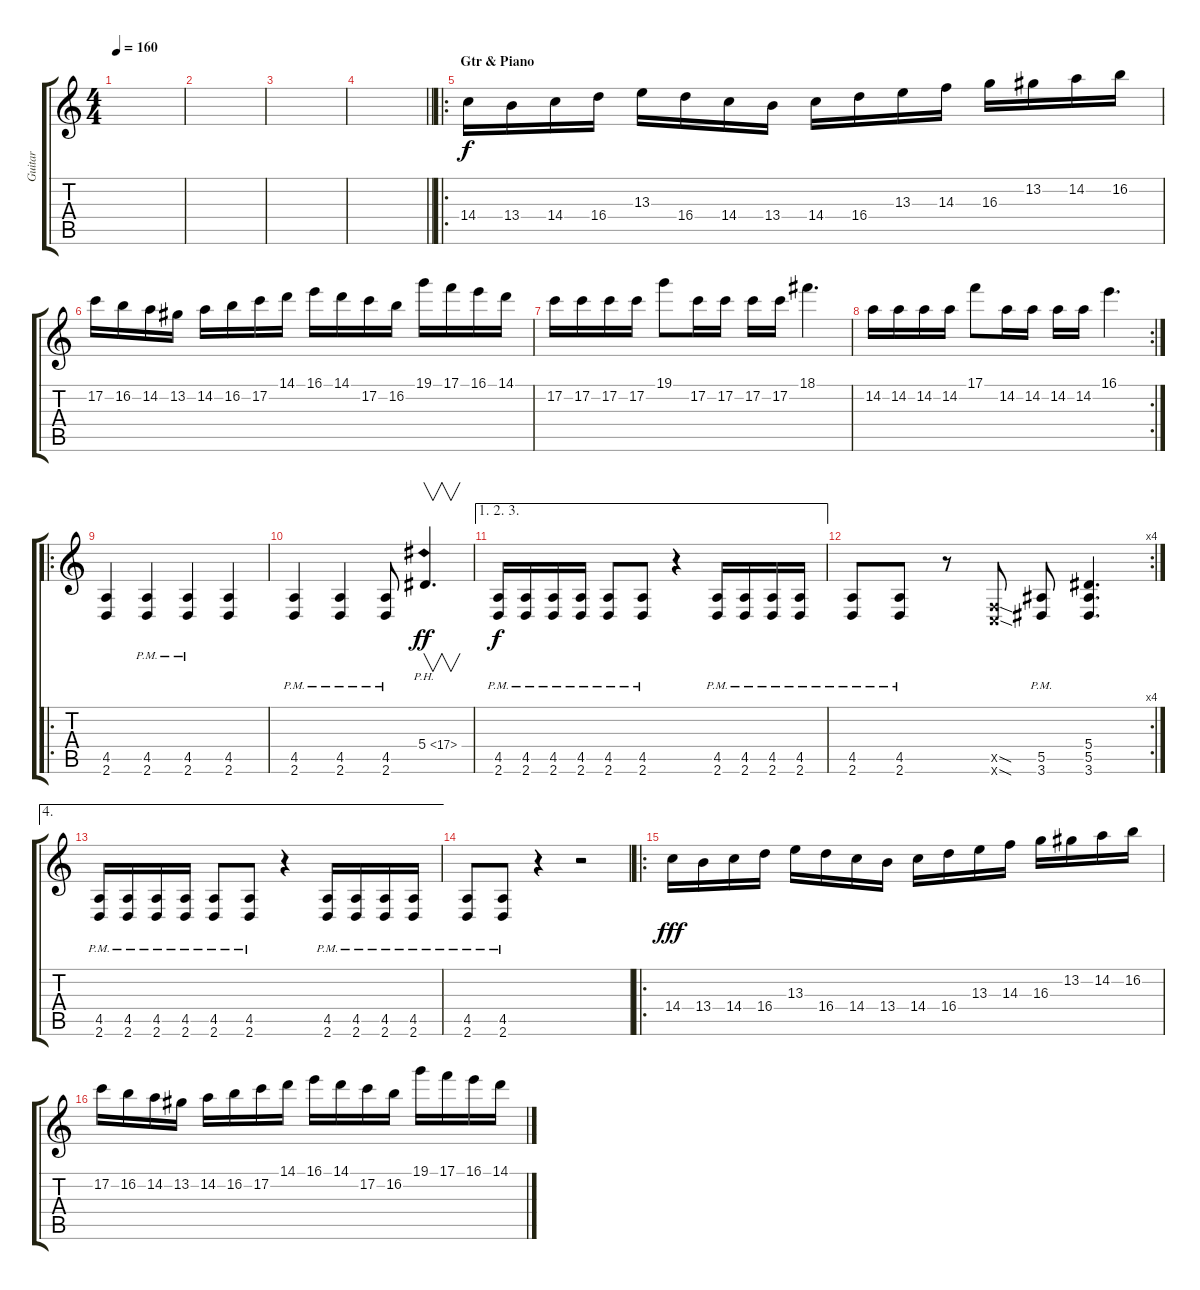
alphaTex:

\track ("Guitar" "Guitar") {instrument distortionguitar}
\staff {score tabs}
\tuning (C4 G3 Eb3 Bb2 F2 C2) {hide}
\ts (4 4)
\tempo 160
\clef g2
\ks c
|
|
|
\barLineRight lightlight
|
\ro
\section ("" "Gtr & Piano")
14.4.16 13.4.16 14.4.16 16.4.16 13.3.16 16.4.16 14.4.16 13.4.16 14.4.16 16.4.16 13.3.16 14.3.16 16.3.16 13.2.16 14.2.16 16.2.16 |
17.2.16 16.2.16 14.2.16 13.2.16 14.2.16 16.2.16 17.2.16 14.1.16 16.1.16 14.1.16 17.2.16 16.2.16 19.1.16 17.1.16 16.1.16 14.1.16 |
17.2.16 17.2.16 17.2.16 17.2.16 19.1.8 17.2.16 17.2.16 17.2.16 17.2.16 18.1.4{d} |
\rc 2
14.2.16 14.2.16 14.2.16 14.2.16 17.1.8 14.2.16 14.2.16 14.2.16 14.2.16 16.1.4{d} |
\ro
(4.5 2.6).4{dy f} (4.5{pm} 2.6{pm}).4 (4.5{pm} 2.6{pm}).4 (4.5 2.6).4 |
(4.5{pm} 2.6{pm}).4 (4.5{pm} 2.6{pm}).4 (4.5{pm} 2.6{pm}).8 5.4{ph 12}.4{v d dy ff} |
\ae (1 2 3)
(4.5{pm} 2.6{pm}).16{dy f} (4.5{pm} 2.6{pm}).16 (4.5{pm} 2.6{pm}).16 (4.5{pm} 2.6{pm}).16 (4.5{pm} 2.6{pm}).8 (4.5{pm} 2.6{pm}).8 r.4 (4.5{pm} 2.6{pm}).16 (4.5{pm} 2.6{pm}).16 (4.5{pm} 2.6{pm}).16 (4.5{pm} 2.6{pm}).16 |
\rc 4
(4.5{pm} 2.6{pm}).8 (4.5{pm} 2.6{pm}).8 r.8 (0.5{sod x} 0.6{sod x}).8 (5.5{pm} 3.6{pm}).8 (5.4 5.5 3.6).4{d} |
\ae 4
(4.5{pm} 2.6{pm}).16 (4.5{pm} 2.6{pm}).16 (4.5{pm} 2.6{pm}).16 (4.5{pm} 2.6{pm}).16 (4.5{pm} 2.6{pm}).8 (4.5{pm} 2.6{pm}).8 r.4 (4.5{pm} 2.6{pm}).16 (4.5{pm} 2.6{pm}).16 (4.5{pm} 2.6{pm}).16 (4.5{pm} 2.6{pm}).16 |
(4.5{pm} 2.6{pm}).8 (4.5{pm} 2.6{pm}).8 r.4 r.2 |
\ro
14.4.16{dy fff} 13.4.16 14.4.16 16.4.16 13.3.16 16.4.16 14.4.16 13.4.16 14.4.16 16.4.16 13.3.16 14.3.16 16.3.16 13.2.16 14.2.16 16.2.16 |
17.2.16 16.2.16 14.2.16 13.2.16 14.2.16 16.2.16 17.2.16 14.1.16 16.1.16 14.1.16 17.2.16 16.2.16 19.1.16 17.1.16 16.1.16 14.1.16
